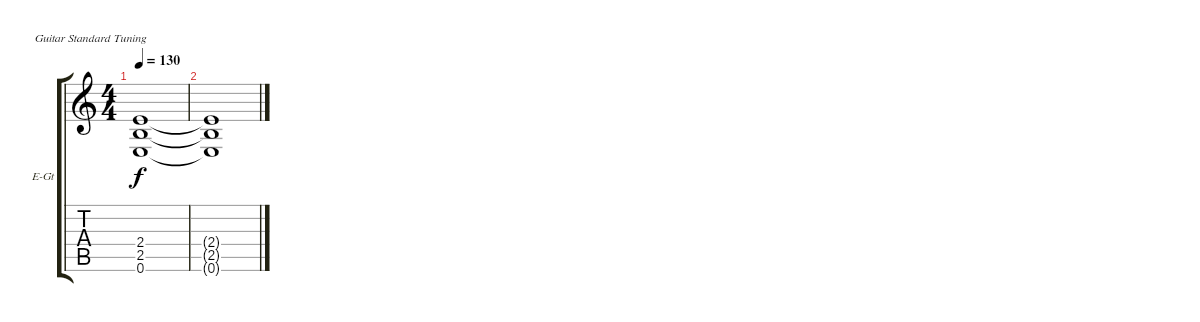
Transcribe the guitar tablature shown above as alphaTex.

\defaultSystemsLayout 4
\bracketExtendMode groupsimilarinstruments
\firstSystemTrackNameOrientation horizontal
\otherSystemsTrackNameOrientation horizontal
\track ("Hetfield" "E-Gt") {instrument distortionguitar}
\staff {score tabs}
\tuning (E4 B3 G3 D3 A2 E2)
\ts (4 4)
\tempo 130
\clef g2
\ks c
(2.4{t} 2.5{t} 0.6{t}).1{dy f} |
(2.4{t} 2.5{t} 0.6{t}).1
